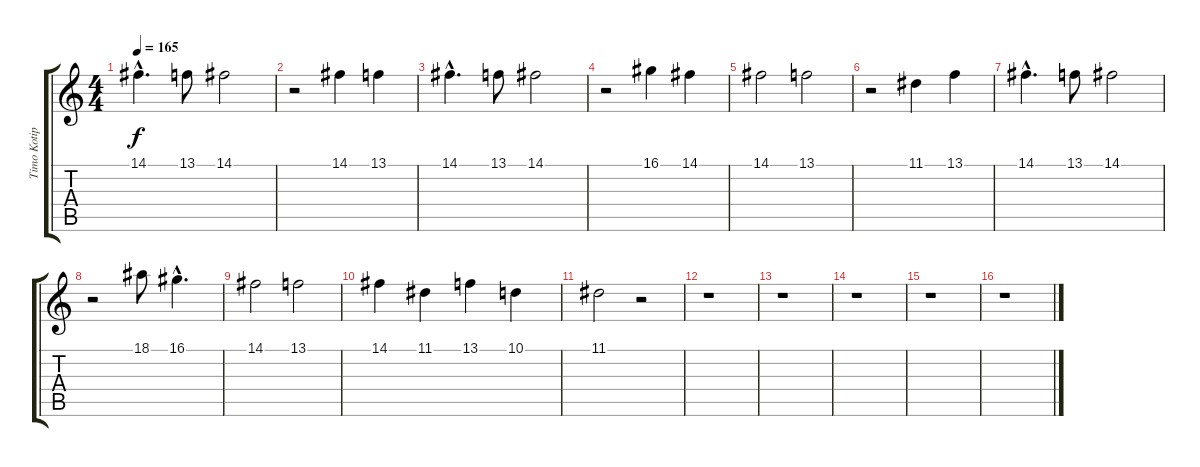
\track ("Timo Kotipelto" "Timo Kotip") {instrument lead6voice}
\staff {score tabs}
\tuning (E4 B3 G3 D3 A2 E2) {hide}
\ts (4 4)
\tempo 165
\clef g2
\ks c
14.1{hac}.4{d dy f} 13.1.8 14.1.2 |
r.2 14.1.4 13.1.4 |
14.1{hac}.4{d} 13.1.8 14.1.2 |
r.2 16.1.4 14.1.4 |
14.1.2 13.1.2 |
r.2 11.1.4 13.1.4 |
14.1{hac}.4{d} 13.1.8 14.1.2 |
r.2 18.1.8 16.1{hac}.4{d} |
14.1.2 13.1.2 |
14.1.4 11.1.4 13.1.4 10.1.4 |
11.1.2 r.2 |
r.1 |
r.1 |
r.1 |
r.1 |
r.1
